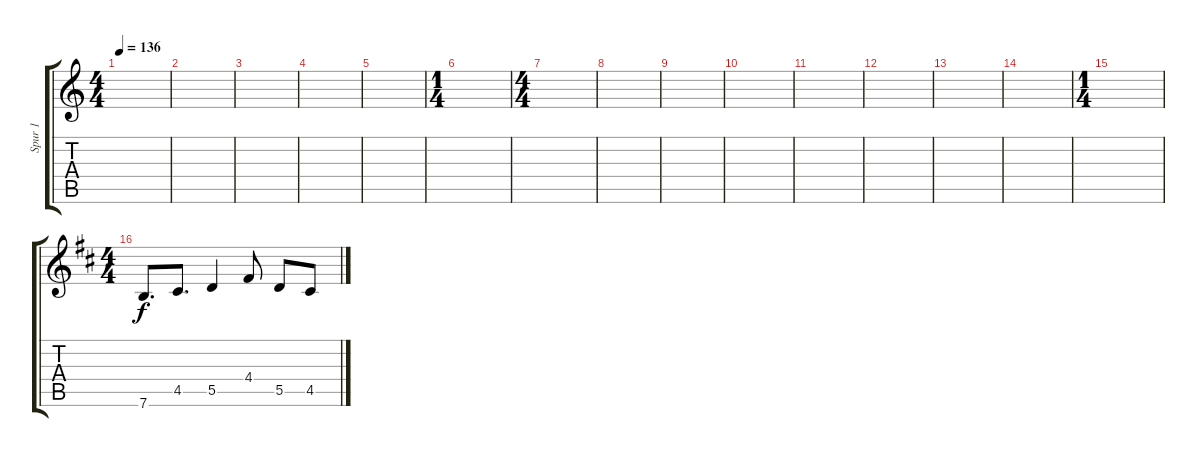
\track ("Spur 1" "Spur 1") {instrument distortionguitar}
\staff {score tabs}
\tuning (E4 B3 G3 D3 A2 E2) {hide}
\ts (4 4)
\tempo 136
\clef g2
\ks c
|
|
|
|
|
\ts (1 4)
|
\ts (4 4)
|
|
|
|
|
|
|
|
\ts (1 4)
|
\ts (4 4)
\ks d
7.6.8{d} 4.5.8{d} 5.5.4 4.4.8 5.5.8 4.5.8
